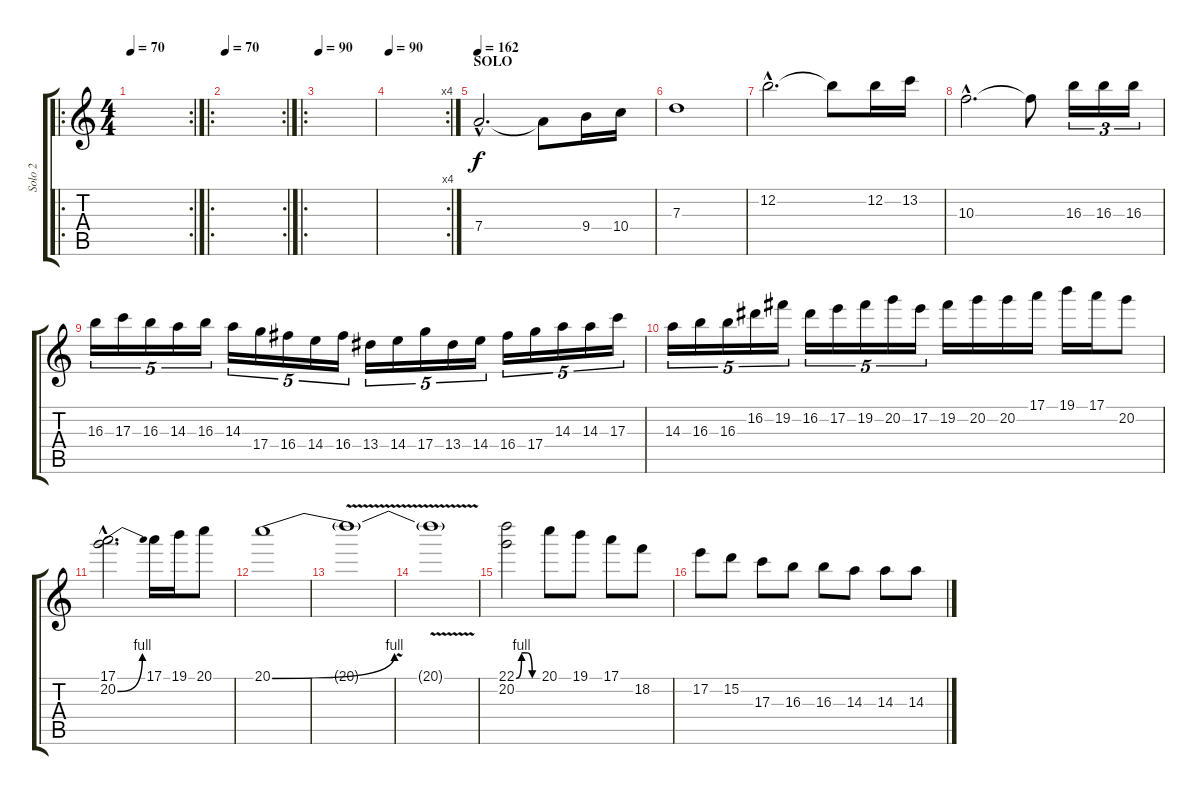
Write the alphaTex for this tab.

\track ("Solo 2" "Solo 2") {instrument distortionguitar}
\staff {score tabs}
\tuning (E4 B3 G3 D3 A2 E2) {hide}
\ro
\rc 2
\ts (4 4)
\tempo 70
\clef g2
\ks c
|
\ro
\rc 2
\tempo 70
|
\ro
\tempo 90
|
\rc 4
\tempo 90
|
\section ("" "SOLO")
\tempo 162
7.4{hac}.2{d} 7.4{t}.8 9.4.16 10.4.16 |
7.3.1 |
12.2{hac}.2{d} 12.2{t}.8 12.2.16 13.2.16 |
10.3{hac}.2{d} 10.3{t}.8 16.3.16{tu (3 2)} 16.3.16{tu (3 2)} 16.3.16{tu (3 2)} |
16.3.16{tu (5 4)} 17.3.16{tu (5 4)} 16.3.16{tu (5 4)} 14.3.16{tu (5 4)} 16.3.16{tu (5 4)} 14.3.16{tu (5 4)} 17.4.16{tu (5 4)} 16.4.16{tu (5 4)} 14.4.16{tu (5 4)} 16.4.16{tu (5 4)} 13.4.16{tu (5 4)} 14.4.16{tu (5 4)} 17.4.16{tu (5 4)} 13.4.16{tu (5 4)} 14.4.16{tu (5 4)} 16.4.16{tu (5 4)} 17.4.16{tu (5 4)} 14.3.16{tu (5 4)} 14.3.16{tu (5 4)} 17.3.16{tu (5 4)} |
14.3.16{tu (5 4)} 16.3.16{tu (5 4)} 16.3.16{tu (5 4)} 16.2.16{tu (5 4)} 19.2.16{tu (5 4)} 16.2.16{tu (5 4)} 17.2.16{tu (5 4)} 19.2.16{tu (5 4)} 20.2.16{tu (5 4)} 17.2.16{tu (5 4)} 19.2.16 20.2.16 20.2.16 17.1.16 19.1.16 17.1.16 20.2.8 |
(17.1{hac} 20.2{be (bend 0 0 60 4) hac}).2{d} 17.1.16 19.1.16 20.1.8 |
20.1{be (bend 0 0 60 4)}.1 |
20.1{v t}.1 |
20.1{t}.1 |
(22.1{be (custom 0 0 15 4 30 4 45 0 60 0)} 20.2).2 20.1.8 19.1.8 17.1.8 18.2.8 |
17.2.8 15.2.8 17.3.8 16.3.8 16.3.8 14.3.8 14.3.8 14.3.8
